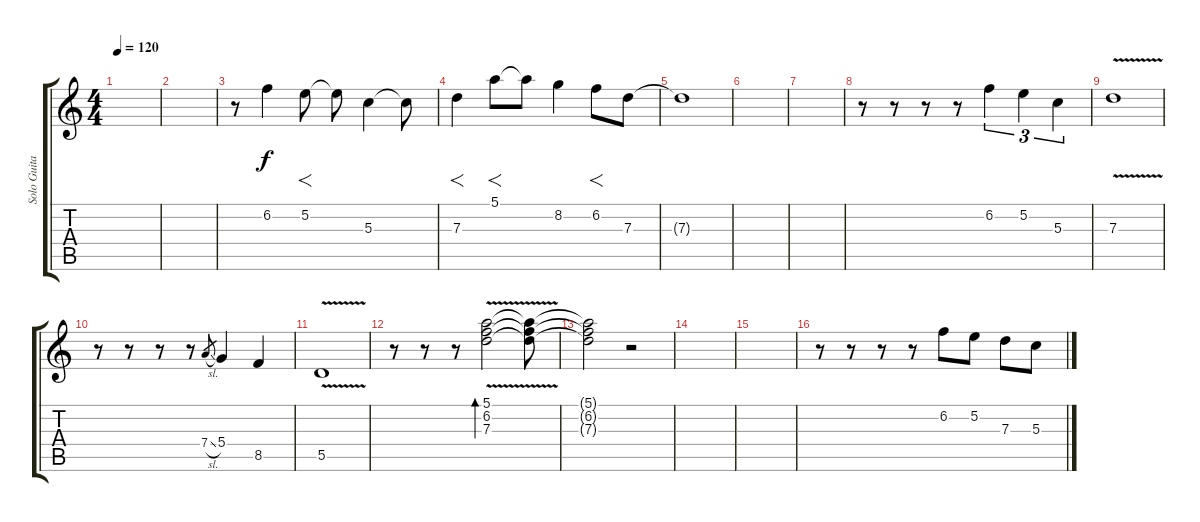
\track ("Solo Guitar" "Solo Guita") {instrument electricguitarclean}
\staff {score tabs}
\tuning (E4 B3 G3 D3 A2 D2) {hide}
\ts (4 4)
\tempo 120
\clef g2
\ks c
|
|
r.8 6.2.4 5.2.8{f} 5.2{t}.8 5.3.4 5.3{t}.8 |
7.3.4{f} 5.1.8{f} 5.1{t}.8 8.2.4 6.2.8{f} 7.3.8 |
7.3{t}.1 |
|
|
r.8 r.8 r.8 r.8 6.2.4{tu (3 2)} 5.2.4{tu (3 2)} 5.3.4{tu (3 2)} |
7.3{v}.1 |
r.8 r.8 r.8 r.8 7.4{sl}.8{gr} 5.4.4 8.5.4 |
5.5{v}.1 |
r.8 r.8 r.8 (5.1{v} 6.2{v} 7.3{v}).2{bd 240} (5.1{t} 6.2{t} 7.3{t}).8 |
(5.1{t} 6.2{t} 7.3{t}).2 r.2 |
|
|
r.8 r.8 r.8 r.8 6.2.8 5.2.8 7.3.8 5.3.8
